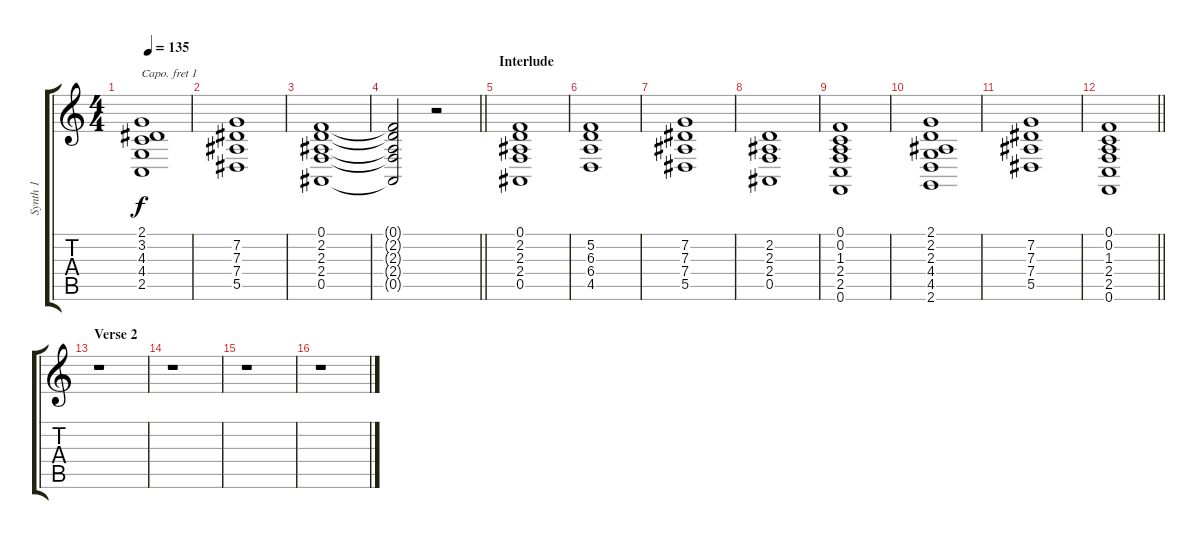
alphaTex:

\track ("Synth 1" "Synth 1") {instrument synthstrings1}
\staff {score tabs}
\capo 1
\tuning (E4 B3 G3 D3 A2 E2) {hide}
\ts (4 4)
\tempo 135
\clef g2
\ks c
(2.1 3.2 4.3 4.4 2.5).1{dy f} |
(7.2 7.3 7.4 5.5).1 |
(0.1 2.2 2.3 2.4 0.5).1 |
\barLineRight lightlight
(0.1{t} 2.2{t} 2.3{t} 2.4{t} 0.5{t}).2 r.2 |
\section ("" "Interlude")
(0.1 2.2 2.3 2.4 0.5).1{instrument stringensemble1} |
(5.2 6.3 6.4 4.5).1 |
(7.2 7.3 7.4 5.5).1 |
(2.2 2.3 2.4 0.5).1 |
(0.1 0.2 1.3 2.4 2.5 0.6).1 |
(2.1 2.2 2.3 4.4 4.5 2.6).1 |
(7.2 7.3 7.4 5.5).1 |
\barLineRight lightlight
(0.1 0.2 1.3 2.4 2.5 0.6).1 |
\section ("" "Verse 2")
r.1 |
r.1 |
r.1 |
r.1
